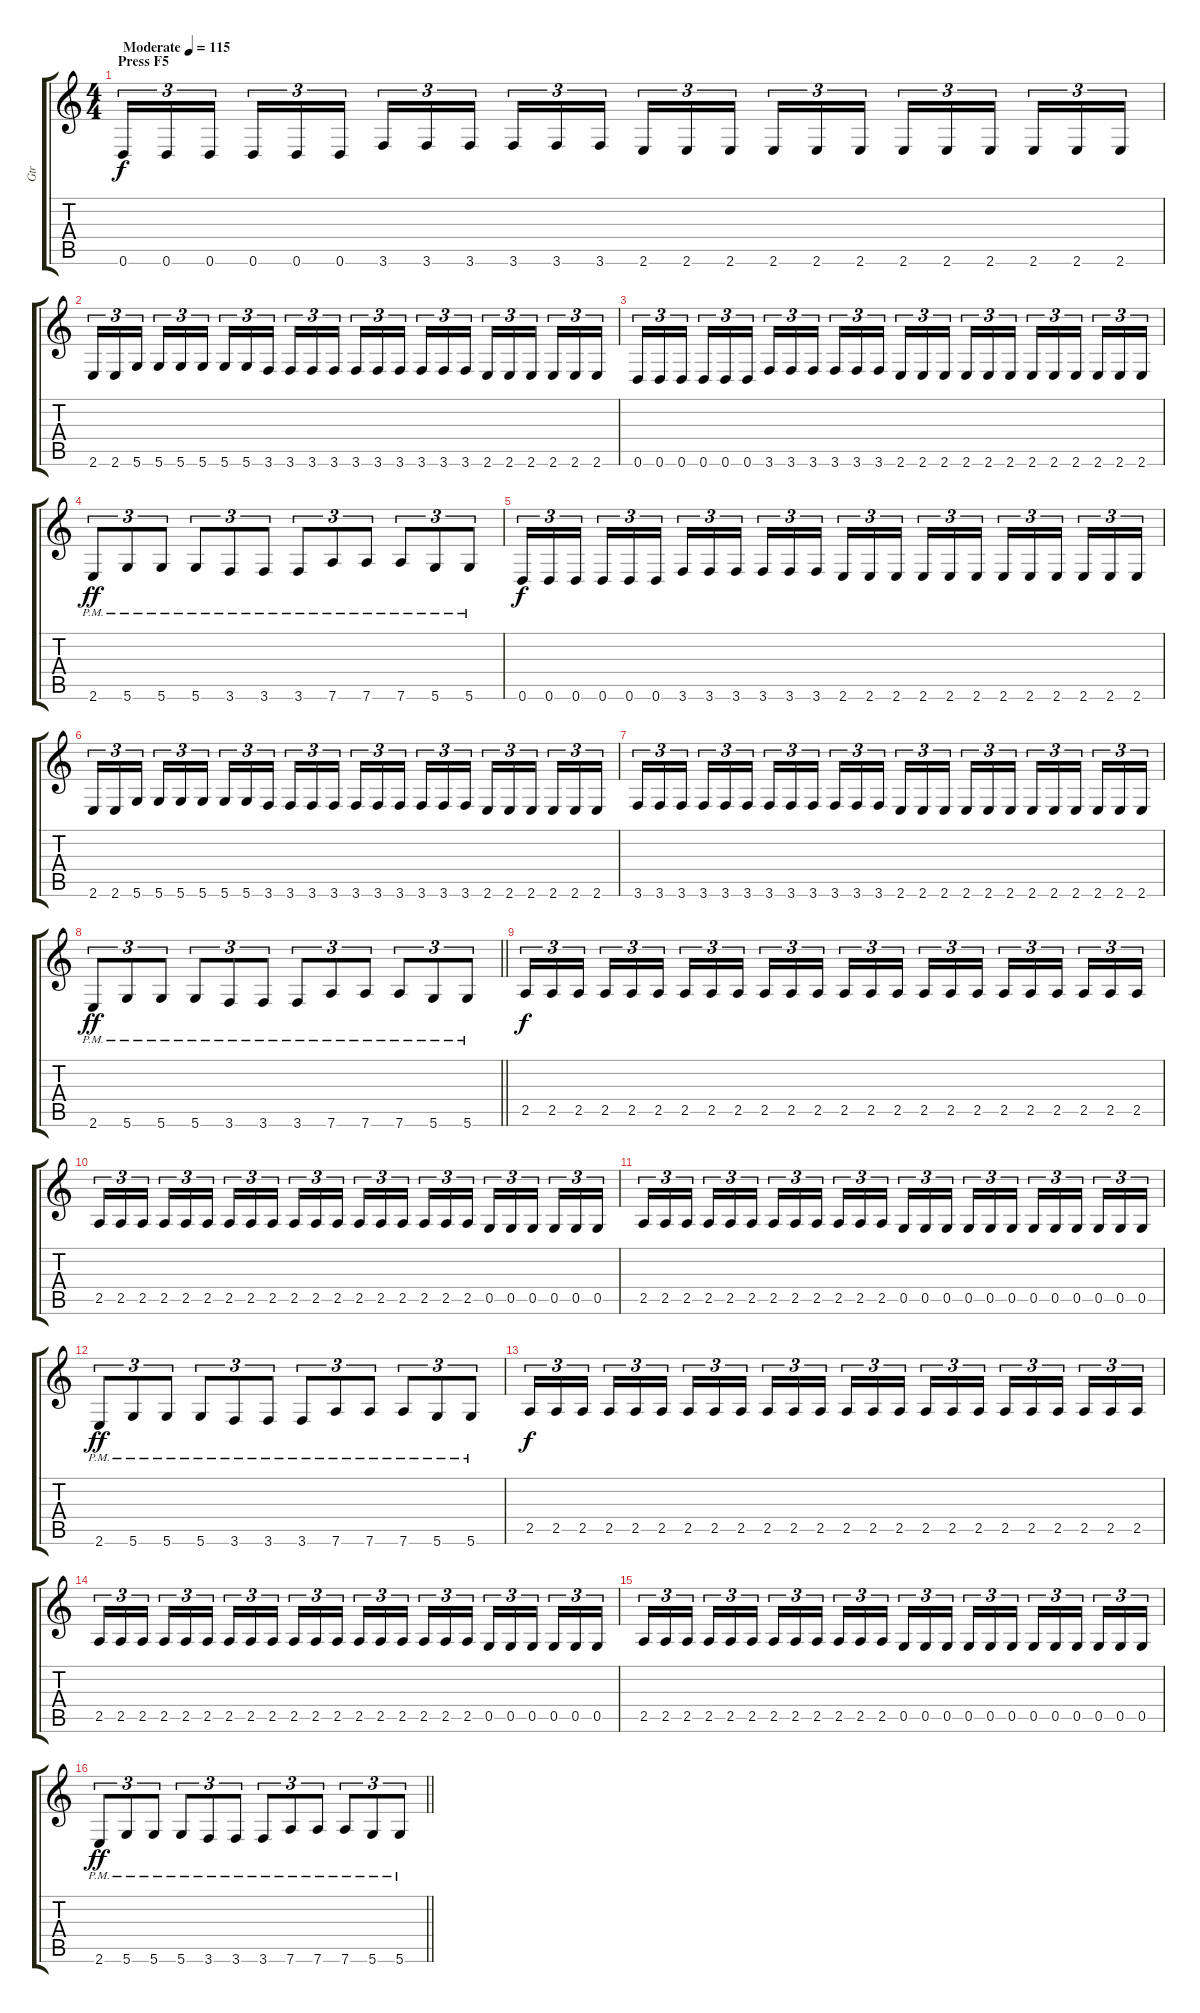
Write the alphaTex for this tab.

\track ("Gtr" "Gtr") {instrument distortionguitar}
\staff {score tabs}
\tuning (D4 A3 F3 C3 G2 D2) {hide}
\ts (4 4)
\section ("" "Press F5")
\tempo (115 "Moderate")
\clef g2
\ks c
0.6.16{tu (3 2) dy f instrument distortionguitar} 0.6.16{tu (3 2)} 0.6.16{tu (3 2) beam splitsecondary} 0.6.16{tu (3 2)} 0.6.16{tu (3 2)} 0.6.16{tu (3 2)} 3.6.16{tu (3 2)} 3.6.16{tu (3 2)} 3.6.16{tu (3 2) beam splitsecondary} 3.6.16{tu (3 2)} 3.6.16{tu (3 2)} 3.6.16{tu (3 2)} 2.6.16{tu (3 2)} 2.6.16{tu (3 2)} 2.6.16{tu (3 2) beam splitsecondary} 2.6.16{tu (3 2)} 2.6.16{tu (3 2)} 2.6.16{tu (3 2)} 2.6.16{tu (3 2)} 2.6.16{tu (3 2)} 2.6.16{tu (3 2) beam splitsecondary} 2.6.16{tu (3 2)} 2.6.16{tu (3 2)} 2.6.16{tu (3 2)} |
2.6.16{tu (3 2)} 2.6.16{tu (3 2)} 5.6.16{tu (3 2) beam splitsecondary} 5.6.16{tu (3 2)} 5.6.16{tu (3 2)} 5.6.16{tu (3 2)} 5.6.16{tu (3 2)} 5.6.16{tu (3 2)} 3.6.16{tu (3 2) beam splitsecondary} 3.6.16{tu (3 2)} 3.6.16{tu (3 2)} 3.6.16{tu (3 2)} 3.6.16{tu (3 2)} 3.6.16{tu (3 2)} 3.6.16{tu (3 2) beam splitsecondary} 3.6.16{tu (3 2)} 3.6.16{tu (3 2)} 3.6.16{tu (3 2)} 2.6.16{tu (3 2)} 2.6.16{tu (3 2)} 2.6.16{tu (3 2) beam splitsecondary} 2.6.16{tu (3 2)} 2.6.16{tu (3 2)} 2.6.16{tu (3 2)} |
0.6.16{tu (3 2)} 0.6.16{tu (3 2)} 0.6.16{tu (3 2) beam splitsecondary} 0.6.16{tu (3 2)} 0.6.16{tu (3 2)} 0.6.16{tu (3 2)} 3.6.16{tu (3 2)} 3.6.16{tu (3 2)} 3.6.16{tu (3 2) beam splitsecondary} 3.6.16{tu (3 2)} 3.6.16{tu (3 2)} 3.6.16{tu (3 2)} 2.6.16{tu (3 2)} 2.6.16{tu (3 2)} 2.6.16{tu (3 2) beam splitsecondary} 2.6.16{tu (3 2)} 2.6.16{tu (3 2)} 2.6.16{tu (3 2)} 2.6.16{tu (3 2)} 2.6.16{tu (3 2)} 2.6.16{tu (3 2) beam splitsecondary} 2.6.16{tu (3 2)} 2.6.16{tu (3 2)} 2.6.16{tu (3 2)} |
2.6{pm}.8{tu (3 2) dy ff} 5.6{pm}.8{tu (3 2)} 5.6{pm}.8{tu (3 2)} 5.6{pm}.8{tu (3 2)} 3.6{pm}.8{tu (3 2)} 3.6{pm}.8{tu (3 2)} 3.6{pm}.8{tu (3 2)} 7.6{pm}.8{tu (3 2)} 7.6{pm}.8{tu (3 2)} 7.6{pm}.8{tu (3 2)} 5.6{pm}.8{tu (3 2)} 5.6{pm}.8{tu (3 2)} |
0.6.16{tu (3 2) dy f} 0.6.16{tu (3 2)} 0.6.16{tu (3 2) beam splitsecondary} 0.6.16{tu (3 2)} 0.6.16{tu (3 2)} 0.6.16{tu (3 2)} 3.6.16{tu (3 2)} 3.6.16{tu (3 2)} 3.6.16{tu (3 2) beam splitsecondary} 3.6.16{tu (3 2)} 3.6.16{tu (3 2)} 3.6.16{tu (3 2)} 2.6.16{tu (3 2)} 2.6.16{tu (3 2)} 2.6.16{tu (3 2) beam splitsecondary} 2.6.16{tu (3 2)} 2.6.16{tu (3 2)} 2.6.16{tu (3 2)} 2.6.16{tu (3 2)} 2.6.16{tu (3 2)} 2.6.16{tu (3 2) beam splitsecondary} 2.6.16{tu (3 2)} 2.6.16{tu (3 2)} 2.6.16{tu (3 2)} |
2.6.16{tu (3 2)} 2.6.16{tu (3 2)} 5.6.16{tu (3 2) beam splitsecondary} 5.6.16{tu (3 2)} 5.6.16{tu (3 2)} 5.6.16{tu (3 2)} 5.6.16{tu (3 2)} 5.6.16{tu (3 2)} 3.6.16{tu (3 2) beam splitsecondary} 3.6.16{tu (3 2)} 3.6.16{tu (3 2)} 3.6.16{tu (3 2)} 3.6.16{tu (3 2)} 3.6.16{tu (3 2)} 3.6.16{tu (3 2) beam splitsecondary} 3.6.16{tu (3 2)} 3.6.16{tu (3 2)} 3.6.16{tu (3 2)} 2.6.16{tu (3 2)} 2.6.16{tu (3 2)} 2.6.16{tu (3 2) beam splitsecondary} 2.6.16{tu (3 2)} 2.6.16{tu (3 2)} 2.6.16{tu (3 2)} |
3.6.16{tu (3 2)} 3.6.16{tu (3 2)} 3.6.16{tu (3 2) beam splitsecondary} 3.6.16{tu (3 2)} 3.6.16{tu (3 2)} 3.6.16{tu (3 2)} 3.6.16{tu (3 2)} 3.6.16{tu (3 2)} 3.6.16{tu (3 2) beam splitsecondary} 3.6.16{tu (3 2)} 3.6.16{tu (3 2)} 3.6.16{tu (3 2)} 2.6.16{tu (3 2)} 2.6.16{tu (3 2)} 2.6.16{tu (3 2) beam splitsecondary} 2.6.16{tu (3 2)} 2.6.16{tu (3 2)} 2.6.16{tu (3 2)} 2.6.16{tu (3 2)} 2.6.16{tu (3 2)} 2.6.16{tu (3 2) beam splitsecondary} 2.6.16{tu (3 2)} 2.6.16{tu (3 2)} 2.6.16{tu (3 2)} |
\barLineRight lightlight
2.6{pm}.8{tu (3 2) dy ff} 5.6{pm}.8{tu (3 2)} 5.6{pm}.8{tu (3 2)} 5.6{pm}.8{tu (3 2)} 3.6{pm}.8{tu (3 2)} 3.6{pm}.8{tu (3 2)} 3.6{pm}.8{tu (3 2)} 7.6{pm}.8{tu (3 2)} 7.6{pm}.8{tu (3 2)} 7.6{pm}.8{tu (3 2)} 5.6{pm}.8{tu (3 2)} 5.6{pm}.8{tu (3 2)} |
2.5.16{tu (3 2) dy f} 2.5.16{tu (3 2)} 2.5.16{tu (3 2) beam splitsecondary} 2.5.16{tu (3 2)} 2.5.16{tu (3 2)} 2.5.16{tu (3 2)} 2.5.16{tu (3 2)} 2.5.16{tu (3 2)} 2.5.16{tu (3 2) beam splitsecondary} 2.5.16{tu (3 2)} 2.5.16{tu (3 2)} 2.5.16{tu (3 2)} 2.5.16{tu (3 2)} 2.5.16{tu (3 2)} 2.5.16{tu (3 2) beam splitsecondary} 2.5.16{tu (3 2)} 2.5.16{tu (3 2)} 2.5.16{tu (3 2)} 2.5.16{tu (3 2)} 2.5.16{tu (3 2)} 2.5.16{tu (3 2) beam splitsecondary} 2.5.16{tu (3 2)} 2.5.16{tu (3 2)} 2.5.16{tu (3 2)} |
2.5.16{tu (3 2)} 2.5.16{tu (3 2)} 2.5.16{tu (3 2) beam splitsecondary} 2.5.16{tu (3 2)} 2.5.16{tu (3 2)} 2.5.16{tu (3 2)} 2.5.16{tu (3 2)} 2.5.16{tu (3 2)} 2.5.16{tu (3 2) beam splitsecondary} 2.5.16{tu (3 2)} 2.5.16{tu (3 2)} 2.5.16{tu (3 2)} 2.5.16{tu (3 2)} 2.5.16{tu (3 2)} 2.5.16{tu (3 2) beam splitsecondary} 2.5.16{tu (3 2)} 2.5.16{tu (3 2)} 2.5.16{tu (3 2)} 0.5.16{tu (3 2)} 0.5.16{tu (3 2)} 0.5.16{tu (3 2) beam splitsecondary} 0.5.16{tu (3 2)} 0.5.16{tu (3 2)} 0.5.16{tu (3 2)} |
2.5.16{tu (3 2)} 2.5.16{tu (3 2)} 2.5.16{tu (3 2) beam splitsecondary} 2.5.16{tu (3 2)} 2.5.16{tu (3 2)} 2.5.16{tu (3 2)} 2.5.16{tu (3 2)} 2.5.16{tu (3 2)} 2.5.16{tu (3 2) beam splitsecondary} 2.5.16{tu (3 2)} 2.5.16{tu (3 2)} 2.5.16{tu (3 2)} 0.5.16{tu (3 2)} 0.5.16{tu (3 2)} 0.5.16{tu (3 2) beam splitsecondary} 0.5.16{tu (3 2)} 0.5.16{tu (3 2)} 0.5.16{tu (3 2)} 0.5.16{tu (3 2)} 0.5.16{tu (3 2)} 0.5.16{tu (3 2) beam splitsecondary} 0.5.16{tu (3 2)} 0.5.16{tu (3 2)} 0.5.16{tu (3 2)} |
2.6{pm}.8{tu (3 2) dy ff} 5.6{pm}.8{tu (3 2)} 5.6{pm}.8{tu (3 2)} 5.6{pm}.8{tu (3 2)} 3.6{pm}.8{tu (3 2)} 3.6{pm}.8{tu (3 2)} 3.6{pm}.8{tu (3 2)} 7.6{pm}.8{tu (3 2)} 7.6{pm}.8{tu (3 2)} 7.6{pm}.8{tu (3 2)} 5.6{pm}.8{tu (3 2)} 5.6{pm}.8{tu (3 2)} |
2.5.16{tu (3 2) dy f} 2.5.16{tu (3 2)} 2.5.16{tu (3 2) beam splitsecondary} 2.5.16{tu (3 2)} 2.5.16{tu (3 2)} 2.5.16{tu (3 2)} 2.5.16{tu (3 2)} 2.5.16{tu (3 2)} 2.5.16{tu (3 2) beam splitsecondary} 2.5.16{tu (3 2)} 2.5.16{tu (3 2)} 2.5.16{tu (3 2)} 2.5.16{tu (3 2)} 2.5.16{tu (3 2)} 2.5.16{tu (3 2) beam splitsecondary} 2.5.16{tu (3 2)} 2.5.16{tu (3 2)} 2.5.16{tu (3 2)} 2.5.16{tu (3 2)} 2.5.16{tu (3 2)} 2.5.16{tu (3 2) beam splitsecondary} 2.5.16{tu (3 2)} 2.5.16{tu (3 2)} 2.5.16{tu (3 2)} |
2.5.16{tu (3 2)} 2.5.16{tu (3 2)} 2.5.16{tu (3 2) beam splitsecondary} 2.5.16{tu (3 2)} 2.5.16{tu (3 2)} 2.5.16{tu (3 2)} 2.5.16{tu (3 2)} 2.5.16{tu (3 2)} 2.5.16{tu (3 2) beam splitsecondary} 2.5.16{tu (3 2)} 2.5.16{tu (3 2)} 2.5.16{tu (3 2)} 2.5.16{tu (3 2)} 2.5.16{tu (3 2)} 2.5.16{tu (3 2) beam splitsecondary} 2.5.16{tu (3 2)} 2.5.16{tu (3 2)} 2.5.16{tu (3 2)} 0.5.16{tu (3 2)} 0.5.16{tu (3 2)} 0.5.16{tu (3 2) beam splitsecondary} 0.5.16{tu (3 2)} 0.5.16{tu (3 2)} 0.5.16{tu (3 2)} |
2.5.16{tu (3 2)} 2.5.16{tu (3 2)} 2.5.16{tu (3 2) beam splitsecondary} 2.5.16{tu (3 2)} 2.5.16{tu (3 2)} 2.5.16{tu (3 2)} 2.5.16{tu (3 2)} 2.5.16{tu (3 2)} 2.5.16{tu (3 2) beam splitsecondary} 2.5.16{tu (3 2)} 2.5.16{tu (3 2)} 2.5.16{tu (3 2)} 0.5.16{tu (3 2)} 0.5.16{tu (3 2)} 0.5.16{tu (3 2) beam splitsecondary} 0.5.16{tu (3 2)} 0.5.16{tu (3 2)} 0.5.16{tu (3 2)} 0.5.16{tu (3 2)} 0.5.16{tu (3 2)} 0.5.16{tu (3 2) beam splitsecondary} 0.5.16{tu (3 2)} 0.5.16{tu (3 2)} 0.5.16{tu (3 2)} |
\barLineRight lightlight
2.6{pm}.8{tu (3 2) dy ff} 5.6{pm}.8{tu (3 2)} 5.6{pm}.8{tu (3 2)} 5.6{pm}.8{tu (3 2)} 3.6{pm}.8{tu (3 2)} 3.6{pm}.8{tu (3 2)} 3.6{pm}.8{tu (3 2)} 7.6{pm}.8{tu (3 2)} 7.6{pm}.8{tu (3 2)} 7.6{pm}.8{tu (3 2)} 5.6{pm}.8{tu (3 2)} 5.6{pm}.8{tu (3 2)}
